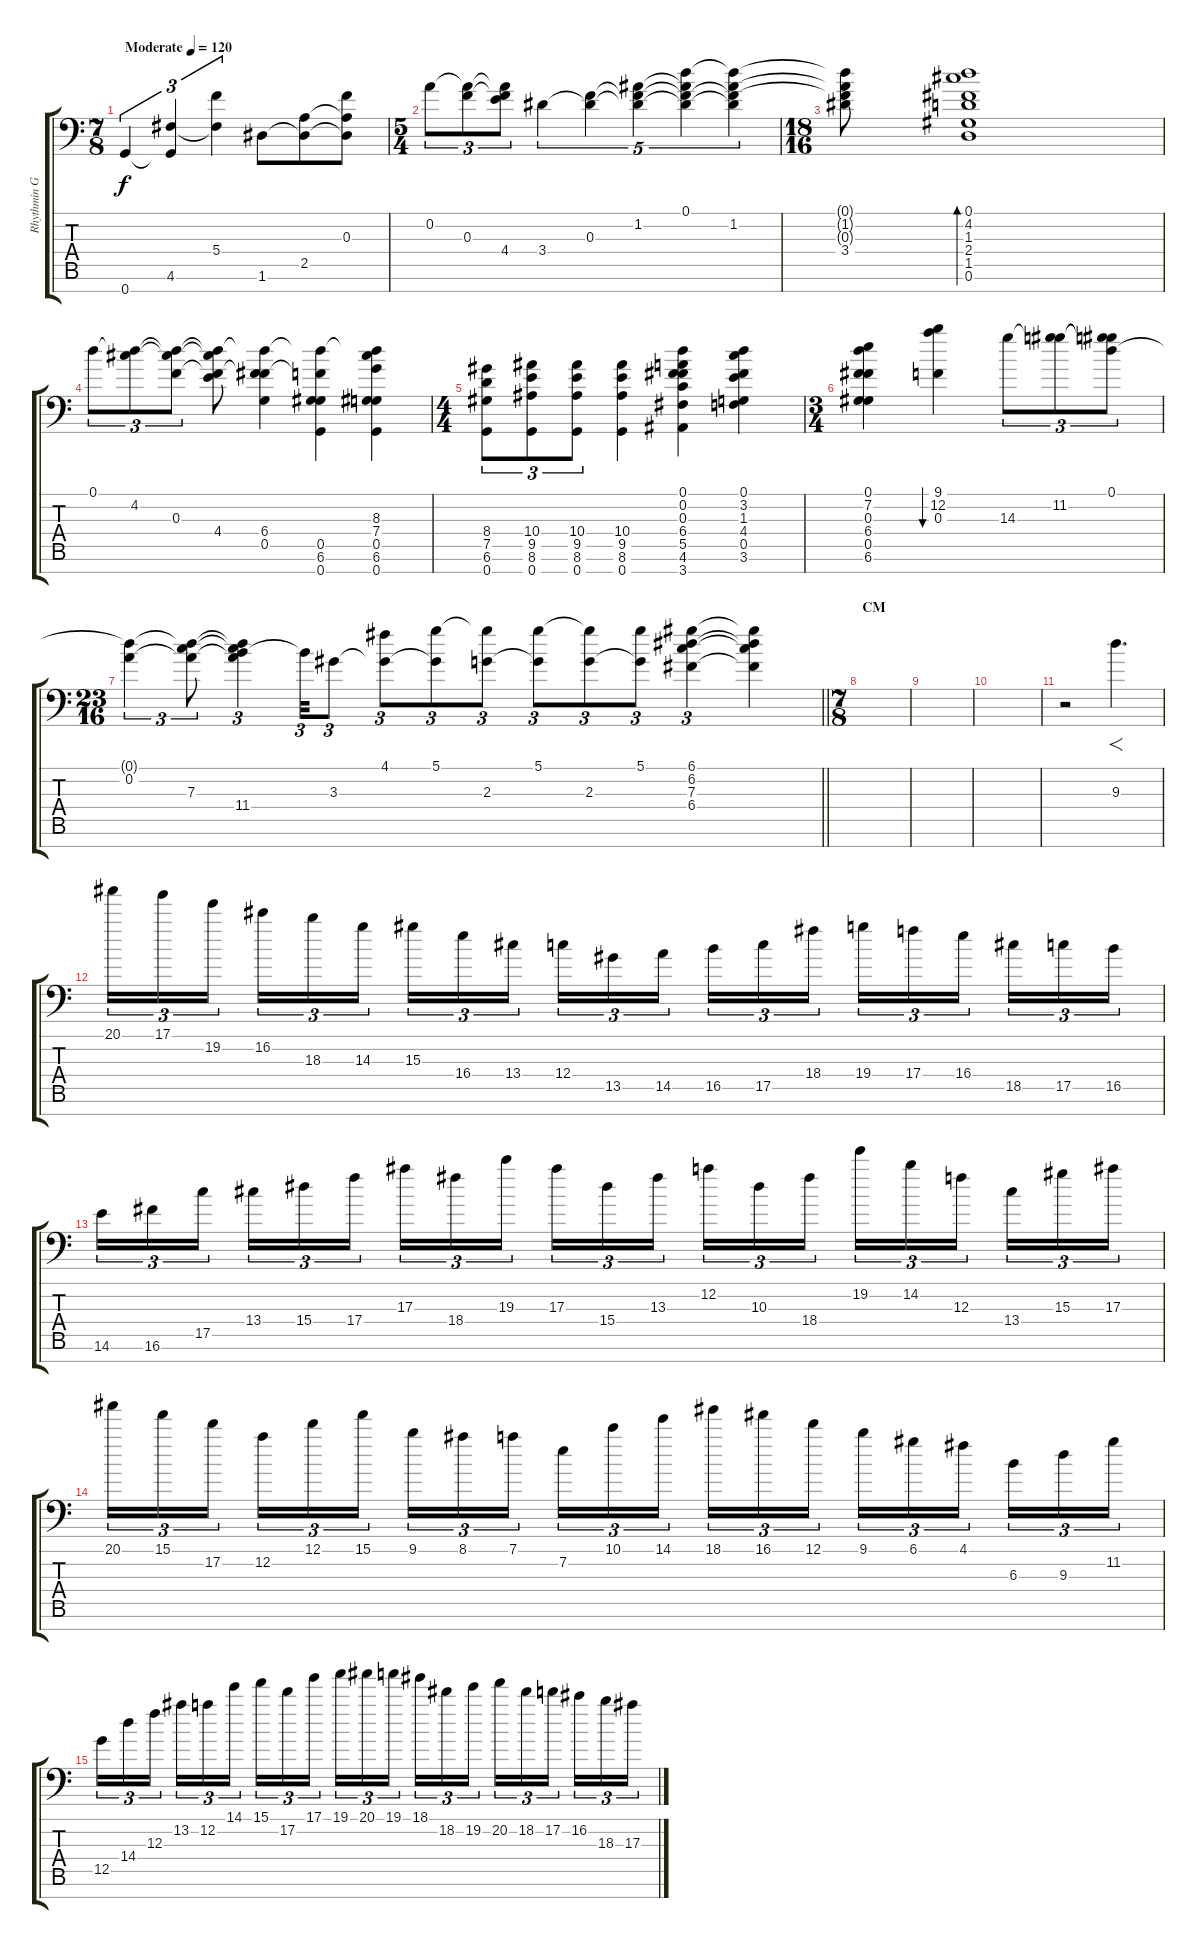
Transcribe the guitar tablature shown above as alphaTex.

\track ("Rhythmin Guitar #2" "Rhythmin G") {instrument distortionguitar}
\staff {score tabs}
\tuning (D4 A3 F3 C3 G2 D2 G1) {hide}
\ts (7 8)
\tempo (120 "Moderate")
\clef f4
\ks c
0.7.4{tu (3 2) dy f instrument distortionguitar} (4.6 0.7{t}).4{tu (3 2)} (5.4 4.6{t}).4{tu (3 2)} 1.6.8 (2.5 1.6{t}).8 (0.3 2.5{t} 1.6{t}).8 |
\ts (5 4)
0.2.8{tu (3 2)} (0.2{t} 0.3).8{tu (3 2)} (0.2{t} 0.3{t} 4.4).8{tu (3 2)} 3.4.4{tu (5 4)} (0.3 3.4{t}).4{tu (5 4)} (1.2 0.3{t} 3.4{t}).4{tu (5 4)} (0.1 1.2{t} 0.3{t} 3.4{t}).4{tu (5 4)} (0.1{t} 1.2 0.3{t} 3.4{t}).4{tu (5 4)} |
\ts (18 16)
(0.1{t} 1.2{t} 0.3{t} 3.4).8 (0.1 4.2 1.3 2.4 1.5 0.6).1{bd 240} |
0.1.8{tu (3 2)} (0.1{t} 4.2).8{tu (3 2)} (0.1{t} 4.2{t} 0.3).8{tu (3 2)} (0.1{t} 4.2{t} 0.3{t} 4.4).8 (0.1{t} 0.3{t} 6.4 0.5).4 (0.1{t} 0.3{t} 0.5 6.6 0.7).4 (0.1{t} 8.3 7.4 0.5 6.6 0.7).4 |
\ts (4 4)
(8.4 7.5 6.6 0.7).8{tu (3 2)} (10.4 9.5 8.6 0.7).8{tu (3 2)} (10.4 9.5 8.6 0.7).8{tu (3 2)} (10.4 9.5 8.6 0.7).4 (0.1 0.2 0.3 6.4 5.5 4.6 3.7).4 (0.1 3.2 1.3 4.4 0.5 3.6).4 |
\ts (3 4)
(0.1 7.2 0.3 6.4 0.5 6.6).4 (9.1 12.2 0.3).4{bu 480} 14.3.8{tu (3 2)} (11.2 14.3{t}).8{tu (3 2)} (0.1 11.2{t} 14.3{t}).8{tu (3 2)} |
\ts (23 16)
\barLineRight lightlight
(0.1{t} 0.2).4{tu (3 2)} (0.1{t} 0.2{t} 7.3).8{tu (3 2)} (0.1{t} 0.2{t} 7.3{t} 11.4).4{tu (3 2)} 11.4{t}.32{tu (3 2)} 3.3.8{tu (3 2)} (4.1 3.3{t}).8{tu (3 2)} (5.1 3.3{t}).8{tu (3 2)} (5.1{t} 2.3).8{tu (3 2)} (5.1 2.3{t}).8{tu (3 2)} (5.1{t} 2.3).8{tu (3 2)} (5.1 2.3{t}).8{tu (3 2)} (6.1 6.2 7.3 6.4).4{tu (3 2)} (6.1{t} 6.2{t} 7.3{t} 6.4{t}).4 |
\ts (7 8)
\section ("" "CM")
|
|
|
r.2 9.3.4{f d} |
20.1.16{tu (3 2) balance 16} 17.1.16{tu (3 2)} 19.2.16{tu (3 2)} 16.2.16{tu (3 2)} 18.3.16{tu (3 2)} 14.3.16{tu (3 2)} 15.3.16{tu (3 2)} 16.4.16{tu (3 2)} 13.4.16{tu (3 2)} 12.4.16{tu (3 2)} 13.5.16{tu (3 2)} 14.5.16{tu (3 2)} 16.5.16{tu (3 2)} 17.5.16{tu (3 2)} 18.4.16{tu (3 2)} 19.4.16{tu (3 2)} 17.4.16{tu (3 2)} 16.4.16{tu (3 2)} 18.5.16{tu (3 2)} 17.5.16{tu (3 2)} 16.5.16{tu (3 2)} |
14.6.16{tu (3 2) balance 0} 16.6.16{tu (3 2)} 17.5.16{tu (3 2)} 13.4.16{tu (3 2)} 15.4.16{tu (3 2)} 17.4.16{tu (3 2)} 17.3.16{tu (3 2)} 18.4.16{tu (3 2)} 19.3.16{tu (3 2)} 17.3.16{tu (3 2)} 15.4.16{tu (3 2)} 13.3.16{tu (3 2)} 12.2.16{tu (3 2)} 10.3.16{tu (3 2)} 18.4.16{tu (3 2)} 19.2.16{tu (3 2)} 14.2.16{tu (3 2)} 12.3.16{tu (3 2)} 13.4.16{tu (3 2)} 15.3.16{tu (3 2)} 17.3.16{tu (3 2)} |
20.1.16{tu (3 2) balance 0} 15.1.16{tu (3 2)} 17.2.16{tu (3 2)} 12.2.16{tu (3 2)} 12.1.16{tu (3 2)} 15.1.16{tu (3 2)} 9.1.16{tu (3 2)} 8.1.16{tu (3 2)} 7.1.16{tu (3 2)} 7.2.16{tu (3 2)} 10.1.16{tu (3 2)} 14.1.16{tu (3 2)} 18.1.16{tu (3 2)} 16.1.16{tu (3 2)} 12.1.16{tu (3 2)} 9.1.16{tu (3 2)} 6.1.16{tu (3 2)} 4.1.16{tu (3 2)} 6.3.16{tu (3 2)} 9.3.16{tu (3 2)} 11.2.16{tu (3 2)} |
12.5.16{tu (3 2) balance 8} 14.4.16{tu (3 2)} 12.3.16{tu (3 2)} 13.2.16{tu (3 2)} 12.2.16{tu (3 2)} 14.1.16{tu (3 2)} 15.1.16{tu (3 2)} 17.2.16{tu (3 2)} 17.1.16{tu (3 2)} 19.1.16{tu (3 2)} 20.1.16{tu (3 2)} 19.1.16{tu (3 2)} 18.1.16{tu (3 2)} 18.2.16{tu (3 2)} 19.2.16{tu (3 2)} 20.2.16{tu (3 2)} 18.2.16{tu (3 2)} 17.2.16{tu (3 2)} 16.2.16{tu (3 2)} 18.3.16{tu (3 2)} 17.3.16{tu (3 2)}
